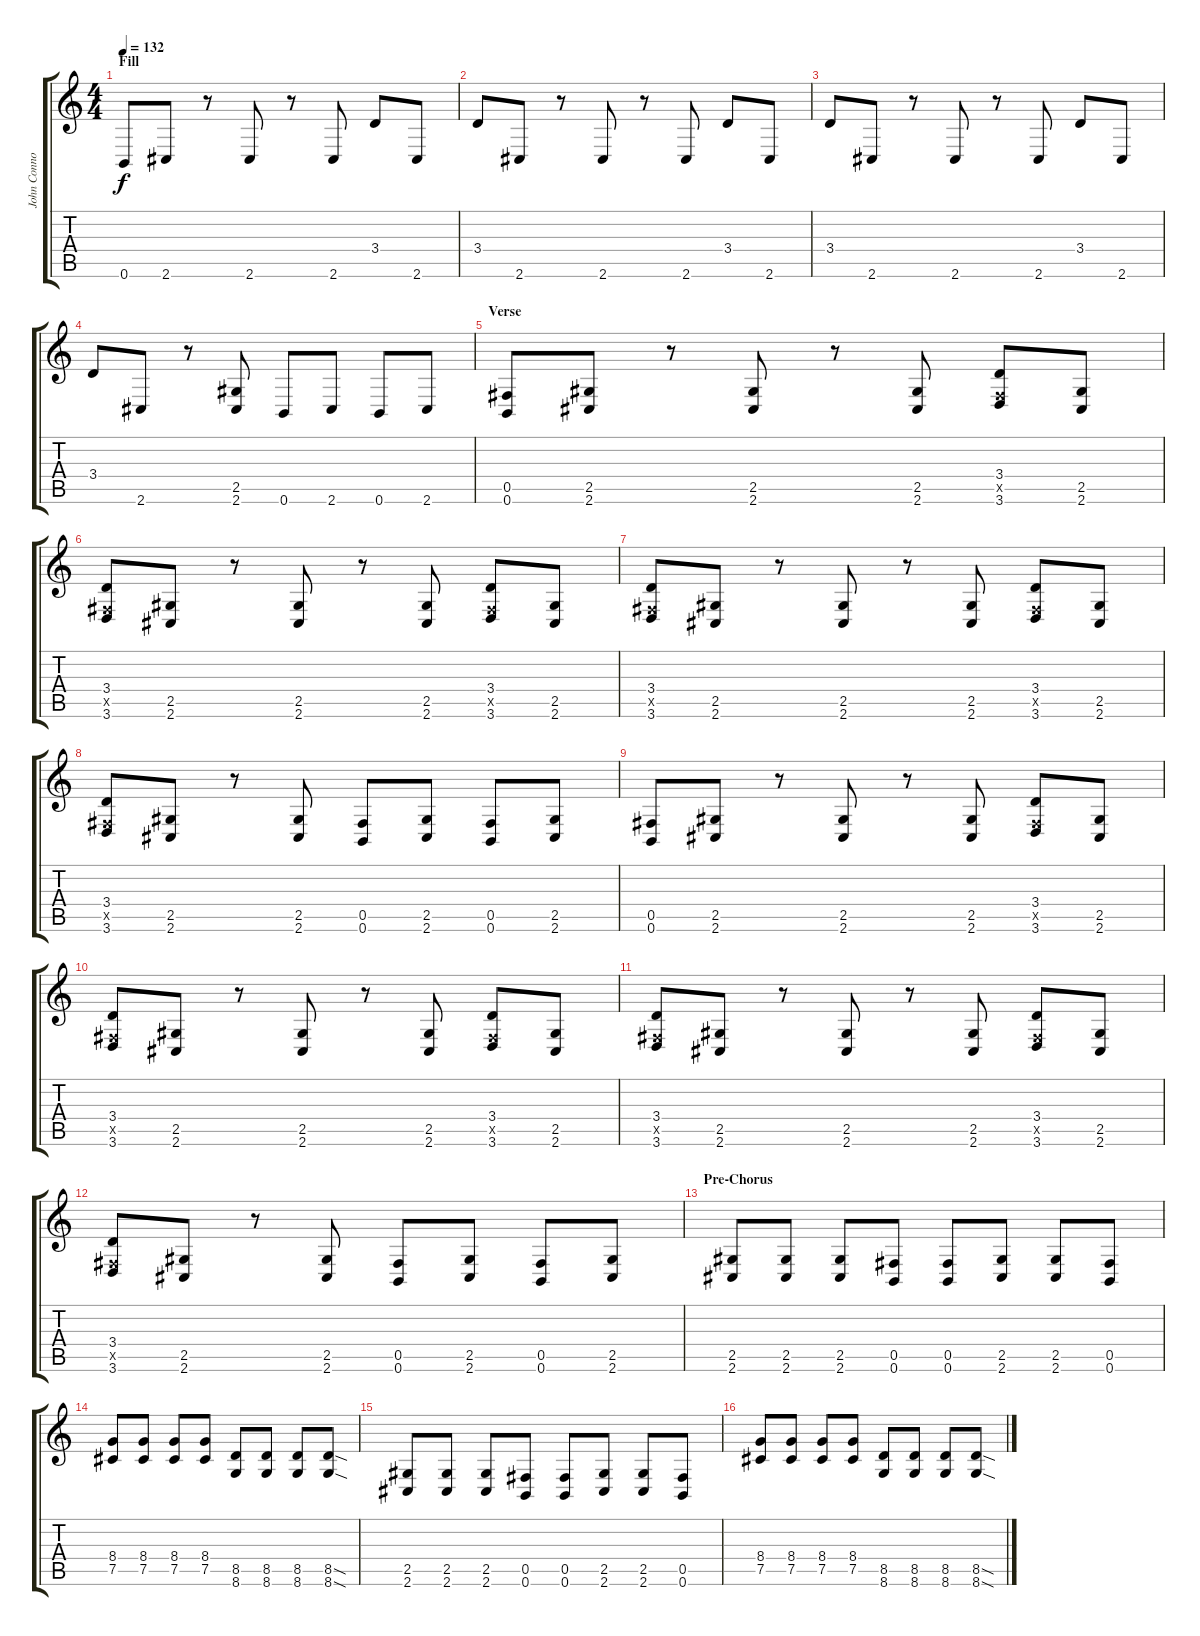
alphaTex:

\track ("John Connolly" "John Conno") {instrument distortionguitar}
\staff {score tabs}
\tuning (Db4 Ab3 E3 B2 Gb2 B1) {hide}
\ts (4 4)
\section ("" "Fill")
\tempo 132
\clef g2
\ks c
0.6.8{dy f} 2.6.8 r.8 2.6.8 r.8 2.6.8 3.4.8 2.6.8 |
3.4.8 2.6.8 r.8 2.6.8 r.8 2.6.8 3.4.8 2.6.8 |
3.4.8 2.6.8 r.8 2.6.8 r.8 2.6.8 3.4.8 2.6.8 |
3.4.8 2.6.8 r.8 (2.5 2.6).8 0.6.8 2.6.8 0.6.8 2.6.8 |
\section ("" "Verse")
(0.5 0.6).8 (2.5 2.6).8 r.8 (2.5 2.6).8 r.8 (2.5 2.6).8 (3.4 0.5{x} 3.6).8 (2.5 2.6).8 |
(3.4 0.5{x} 3.6).8 (2.5 2.6).8 r.8 (2.5 2.6).8 r.8 (2.5 2.6).8 (3.4 0.5{x} 3.6).8 (2.5 2.6).8 |
(3.4 0.5{x} 3.6).8 (2.5 2.6).8 r.8 (2.5 2.6).8 r.8 (2.5 2.6).8 (3.4 0.5{x} 3.6).8 (2.5 2.6).8 |
(3.4 0.5{x} 3.6).8 (2.5 2.6).8 r.8 (2.5 2.6).8 (0.5 0.6).8 (2.5 2.6).8 (0.5 0.6).8 (2.5 2.6).8 |
(0.5 0.6).8 (2.5 2.6).8 r.8 (2.5 2.6).8 r.8 (2.5 2.6).8 (3.4 0.5{x} 3.6).8 (2.5 2.6).8 |
(3.4 0.5{x} 3.6).8 (2.5 2.6).8 r.8 (2.5 2.6).8 r.8 (2.5 2.6).8 (3.4 0.5{x} 3.6).8 (2.5 2.6).8 |
(3.4 0.5{x} 3.6).8 (2.5 2.6).8 r.8 (2.5 2.6).8 r.8 (2.5 2.6).8 (3.4 0.5{x} 3.6).8 (2.5 2.6).8 |
(3.4 0.5{x} 3.6).8 (2.5 2.6).8 r.8 (2.5 2.6).8 (0.5 0.6).8 (2.5 2.6).8 (0.5 0.6).8 (2.5 2.6).8 |
\section ("" "Pre-Chorus")
(2.5 2.6).8 (2.5 2.6).8 (2.5 2.6).8 (0.5 0.6).8 (0.5 0.6).8 (2.5 2.6).8 (2.5 2.6).8 (0.5 0.6).8 |
(8.4 7.5).8 (8.4 7.5).8 (8.4 7.5).8 (8.4 7.5).8 (8.5 8.6).8 (8.5 8.6).8 (8.5 8.6).8 (8.5{sod} 8.6{sod}).8 |
(2.5 2.6).8 (2.5 2.6).8 (2.5 2.6).8 (0.5 0.6).8 (0.5 0.6).8 (2.5 2.6).8 (2.5 2.6).8 (0.5 0.6).8 |
(8.4 7.5).8 (8.4 7.5).8 (8.4 7.5).8 (8.4 7.5).8 (8.5 8.6).8 (8.5 8.6).8 (8.5 8.6).8 (8.5{sod} 8.6{sod}).8
